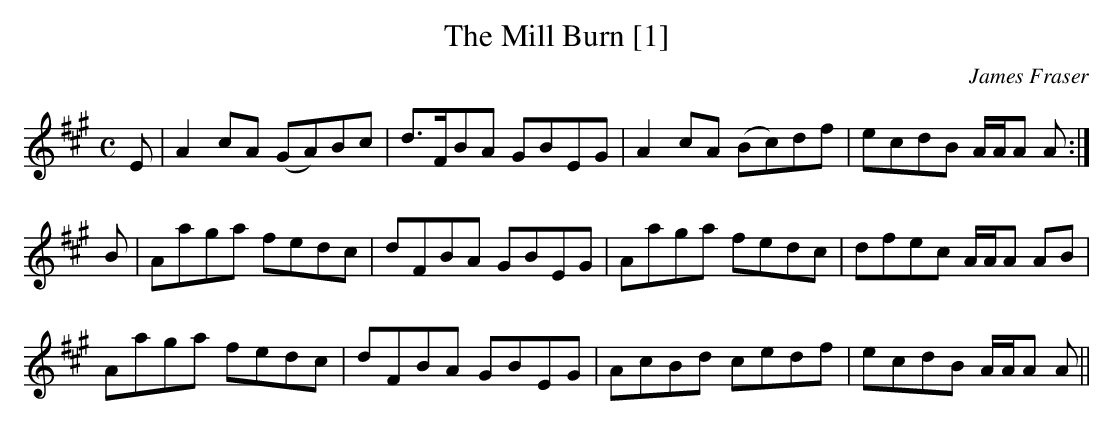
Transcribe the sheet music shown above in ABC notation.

X:1
T:Mill Burn [1], The
C:James Fraser
M:C
L:1/8
K:A
E|A2 cA (GA)Bc|d>FBA GBEG|A2 cA (Bc)df|ecdB A/A/A A:|
B|Aaga fedc|dFBA GBEG|Aaga fedc|dfec A/A/A AB|
Aaga fedc|dFBA GBEG|AcBd cedf|ecdB A/A/A A||
